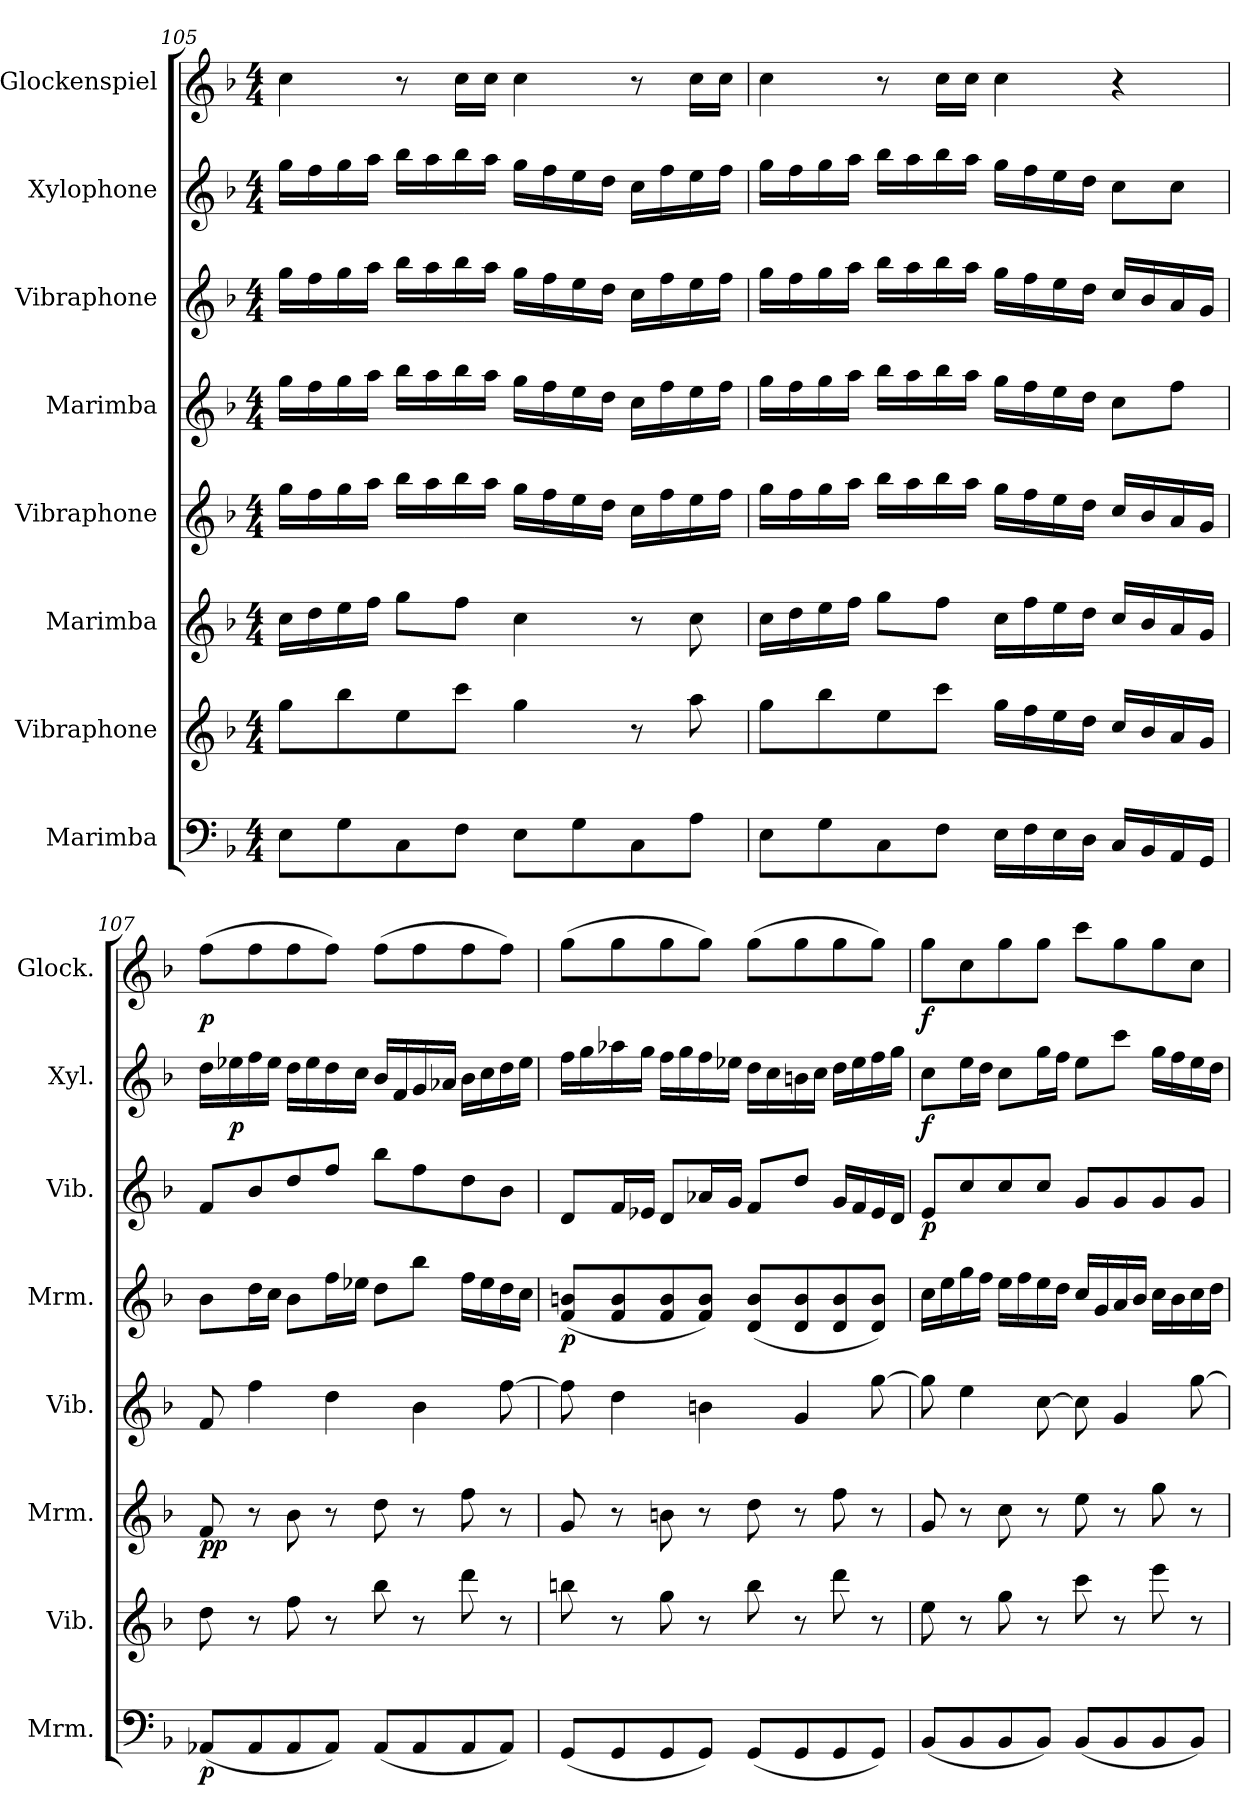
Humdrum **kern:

**kern	**dynam	**kern	**kern	**dynam	**kern	**kern	**dynam	**kern	**dynam	**kern	**dynam	**kern	**dynam
*part8	*part8	*part7	*part6	*part6	*part5	*part4	*part4	*part3	*part3	*part2	*part2	*part1	*part1
*staff8	*staff8	*staff7	*staff6	*staff6	*staff5	*staff4	*staff4	*staff3	*staff3	*staff2	*staff2	*staff1	*staff1
*I"Marimba	*	*I"Vibraphone	*I"Marimba	*	*I"Vibraphone	*I"Marimba	*	*I"Vibraphone	*	*I"Xylophone	*	*I"Glockenspiel	*
*I'Mrm.	*	*I'Vib.	*I'Mrm.	*	*I'Vib.	*I'Mrm.	*	*I'Vib.	*	*I'Xyl.	*	*I'Glock.	*
*clefF4	*	*clefG2	*clefG2	*	*clefG2	*clefG2	*	*clefG2	*	*clefG2	*	*clefG2	*
*	*	*	*	*	*	*	*	*	*	*ITrd-7c-12	*	*ITrd-14c-24	*
*k[b-]	*	*k[b-]	*k[b-]	*	*k[b-]	*k[b-]	*	*k[b-]	*	*k[b-]	*	*k[b-]	*
*M4/4	*	*M4/4	*M4/4	*	*M4/4	*M4/4	*	*M4/4	*	*M4/4	*	*M4/4	*
=105	=105	=105	=105	=105	=105	=105	=105	=105	=105	=105	=105	=105	=105
8E\L	.	8gg\L	16cc\LL	.	16gg\LL	16gg\LL	.	16gg\LL	.	16ggg\LL	.	4cccc\	.
.	.	.	16dd\	.	16ff\	16ff\	.	16ff\	.	16fff\	.	.	.
8G\	.	8bb-\	16ee\	.	16gg\	16gg\	.	16gg\	.	16ggg\	.	.	.
.	.	.	16ff\JJ	.	16aa\JJ	16aa\JJ	.	16aa\JJ	.	16aaa\JJ	.	.	.
8C\	.	8ee\	8gg\L	.	16bb-\LL	16bb-\LL	.	16bb-\LL	.	16bbb-\LL	.	8r	.
.	.	.	.	.	16aa\	16aa\	.	16aa\	.	16aaa\	.	.	.
8F\J	.	8ccc\J	8ff\J	.	16bb-\	16bb-\	.	16bb-\	.	16bbb-\	.	16cccc\LL	.
.	.	.	.	.	16aa\JJ	16aa\JJ	.	16aa\JJ	.	16aaa\JJ	.	16cccc\JJ	.
8E\L	.	4gg\	4cc\	.	16gg\LL	16gg\LL	.	16gg\LL	.	16ggg\LL	.	4cccc\	.
.	.	.	.	.	16ff\	16ff\	.	16ff\	.	16fff\	.	.	.
8G\	.	.	.	.	16ee\	16ee\	.	16ee\	.	16eee\	.	.	.
.	.	.	.	.	16dd\JJ	16dd\JJ	.	16dd\JJ	.	16ddd\JJ	.	.	.
8C\	.	8r	8r	.	16cc\LL	16cc\LL	.	16cc\LL	.	16ccc\LL	.	8r	.
.	.	.	.	.	16ff\	16ff\	.	16ff\	.	16fff\	.	.	.
8A\J	.	8aa\	8cc\	.	16ee\	16ee\	.	16ee\	.	16eee\	.	16cccc\LL	.
.	.	.	.	.	16ff\JJ	16ff\JJ	.	16ff\JJ	.	16fff\JJ	.	16cccc\JJ	.
=106	=106	=106	=106	=106	=106	=106	=106	=106	=106	=106	=106	=106	=106
8E\L	.	8gg\L	16cc\LL	.	16gg\LL	16gg\LL	.	16gg\LL	.	16ggg\LL	.	4cccc\	.
.	.	.	16dd\	.	16ff\	16ff\	.	16ff\	.	16fff\	.	.	.
8G\	.	8bb-\	16ee\	.	16gg\	16gg\	.	16gg\	.	16ggg\	.	.	.
.	.	.	16ff\JJ	.	16aa\JJ	16aa\JJ	.	16aa\JJ	.	16aaa\JJ	.	.	.
8C\	.	8ee\	8gg\L	.	16bb-\LL	16bb-\LL	.	16bb-\LL	.	16bbb-\LL	.	8r	.
.	.	.	.	.	16aa\	16aa\	.	16aa\	.	16aaa\	.	.	.
8F\J	.	8ccc\J	8ff\J	.	16bb-\	16bb-\	.	16bb-\	.	16bbb-\	.	16cccc\LL	.
.	.	.	.	.	16aa\JJ	16aa\JJ	.	16aa\JJ	.	16aaa\JJ	.	16cccc\JJ	.
16E\LL	.	16gg\LL	16cc\LL	.	16gg\LL	16gg\LL	.	16gg\LL	.	16ggg\LL	.	4cccc\	.
16F\	.	16ff\	16ff\	.	16ff\	16ff\	.	16ff\	.	16fff\	.	.	.
16E\	.	16ee\	16ee\	.	16ee\	16ee\	.	16ee\	.	16eee\	.	.	.
16D\JJ	.	16dd\JJ	16dd\JJ	.	16dd\JJ	16dd\JJ	.	16dd\JJ	.	16ddd\JJ	.	.	.
16C/LL	.	16cc/LL	16cc/LL	.	16cc/LL	8cc\L	.	16cc/LL	.	8ccc\L	.	4r	.
16BB-/	.	16b-/	16b-/	.	16b-/	.	.	16b-/	.	.	.	.	.
16AA/	.	16a/	16a/	.	16a/	8ff\J	.	16a/	.	8ccc\J	.	.	.
16GG/JJ	.	16g/JJ	16g/JJ	.	16g/JJ	.	.	16g/JJ	.	.	.	.	.
!!LO:PB:g=z
=107	=107	=107	=107	=107	=107	=107	=107	=107	=107	=107	=107	=107	=107
!	!LO:DY:b	!	!	!LO:DY:b	!	!	!	!	!	!	!	!	!
!	!	!	!	!LO:DY:n=1:b	!	!	!	!	!	!	!	!	!LO:DY:b
(<8AA-X/L	p	8dd\	8f/	p p	8f/	8b-\L	.	8f/L	.	16ddd\LL	.	(>8ffff\L	p
!	!	!	!	!	!	!	!	!	!	!	!LO:DY:b	!	!
.	.	.	.	.	.	.	.	.	.	16eee-X\	p	.	.
8AA-/	.	8r	8r	.	4ff\	16dd\L	.	8b-/	.	16fff\	.	8ffff\	.
.	.	.	.	.	.	16cc\JJ	.	.	.	16eee-\JJ	.	.	.
8AA-/	.	8ff\	8b-\	.	.	8b-\L	.	8dd/	.	16ddd\LL	.	8ffff\	.
.	.	.	.	.	.	.	.	.	.	16eee-\	.	.	.
8AA-/J)	.	8r	8r	.	4dd\	16ff\L	.	8ff/J	.	16ddd\	.	8ffff\J)	.
.	.	.	.	.	.	16ee-X\JJ	.	.	.	16ccc\JJ	.	.	.
(<8AA-/L	.	8bb-\	8dd\	.	.	8dd\L	.	8bb-\L	.	16bb-/LL	.	(>8ffff\L	.
.	.	.	.	.	.	.	.	.	.	16ff/	.	.	.
8AA-/	.	8r	8r	.	4b-\	8bb-\J	.	8ff\	.	16gg/	.	8ffff\	.
.	.	.	.	.	.	.	.	.	.	16aa-X/JJ	.	.	.
8AA-/	.	8ddd\	8ff\	.	.	16ff\LL	.	8dd\	.	16bb-\LL	.	8ffff\	.
.	.	.	.	.	.	16ee-\	.	.	.	16ccc\	.	.	.
8AA-/J)	.	8r	8r	.	[8ff\	16dd\	.	8b-\J	.	16ddd\	.	8ffff\J)	.
.	.	.	.	.	.	16cc\JJ	.	.	.	16eee-\JJ	.	.	.
=108	=108	=108	=108	=108	=108	=108	=108	=108	=108	=108	=108	=108	=108
!	!	!	!	!	!	!	!LO:DY:b	!	!	!	!	!	!
(<8GG/L	.	8bbn\	8g/	.	8ff\]	(<8f/ 8bn/L	p	8d/L	.	16fff\LL	.	(>8gggg\L	.
.	.	.	.	.	.	.	.	.	.	16ggg\	.	.	.
8GG/	.	8r	8r	.	4dd\	8f/ 8b/	.	16f/L	.	16aaa-X\	.	8gggg\	.
.	.	.	.	.	.	.	.	16e-X/JJ	.	16ggg\JJ	.	.	.
8GG/	.	8gg\	8bn\	.	.	8f/ 8b/	.	8d/L	.	16fff\LL	.	8gggg\	.
.	.	.	.	.	.	.	.	.	.	16ggg\	.	.	.
8GG/J)	.	8r	8r	.	4bn\	8f/ 8b/J)	.	16a-X/L	.	16fff\	.	8gggg\J)	.
.	.	.	.	.	.	.	.	16g/JJ	.	16eee-X\JJ	.	.	.
(<8GG/L	.	8bb\	8dd\	.	.	(<8d/ 8b/L	.	8f/L	.	16ddd\LL	.	(>8gggg\L	.
.	.	.	.	.	.	.	.	.	.	16ccc\	.	.	.
8GG/	.	8r	8r	.	4g/	8d/ 8b/	.	8dd/J	.	16bbn\	.	8gggg\	.
.	.	.	.	.	.	.	.	.	.	16ccc\JJ	.	.	.
8GG/	.	8ddd\	8ff\	.	.	8d/ 8b/	.	16g/LL	.	16ddd\LL	.	8gggg\	.
.	.	.	.	.	.	.	.	16f/	.	16eee-\	.	.	.
8GG/J)	.	8r	8r	.	[8gg\	8d/ 8b/J)	.	16e-/	.	16fff\	.	8gggg\J)	.
.	.	.	.	.	.	.	.	16d/JJ	.	16ggg\JJ	.	.	.
=109	=109	=109	=109	=109	=109	=109	=109	=109	=109	=109	=109	=109	=109
!	!	!	!	!	!	!	!	!	!LO:DY:b	!	!LO:DY:b	!	!LO:DY:b
(<8BB-/L	.	8ee\	8g/	.	8gg\]	16cc\LL	.	8e/L	p	8ccc\L	f	8gggg\L	f
.	.	.	.	.	.	16ee\	.	.	.	.	.	.	.
8BB-/	.	8r	8r	.	4ee\	16gg\	.	8cc/	.	16eee\L	.	8cccc\	.
.	.	.	.	.	.	16ff\JJ	.	.	.	16ddd\JJ	.	.	.
8BB-/	.	8gg\	8cc\	.	.	16ee\LL	.	8cc/	.	8ccc\L	.	8gggg\	.
.	.	.	.	.	.	16ff\	.	.	.	.	.	.	.
8BB-/J)	.	8r	8r	.	[8cc\	16ee\	.	8cc/J	.	16ggg\L	.	8gggg\J	.
.	.	.	.	.	.	16dd\JJ	.	.	.	16fff\JJ	.	.	.
(<8BB-/L	.	8ccc\	8ee\	.	8cc\]	16cc/LL	.	8g/L	.	8eee\L	.	8ccccc\L	.
.	.	.	.	.	.	16g/	.	.	.	.	.	.	.
8BB-/	.	8r	8r	.	4g/	16a/	.	8g/	.	8cccc\J	.	8gggg\	.
.	.	.	.	.	.	16b-/JJ	.	.	.	.	.	.	.
8BB-/	.	8eee\	8gg\	.	.	16cc\LL	.	8g/	.	16ggg\LL	.	8gggg\	.
.	.	.	.	.	.	16b-\	.	.	.	16fff\	.	.	.
8BB-/J)	.	8r	8r	.	[8gg\	16cc\	.	8g/J	.	16eee\	.	8cccc\J	.
.	.	.	.	.	.	16dd\JJ	.	.	.	16ddd\JJ	.	.	.
=	=	=	=	=	=	=	=	=	=	=	=	=	=
*-	*-	*-	*-	*-	*-	*-	*-	*-	*-	*-	*-	*-	*-
